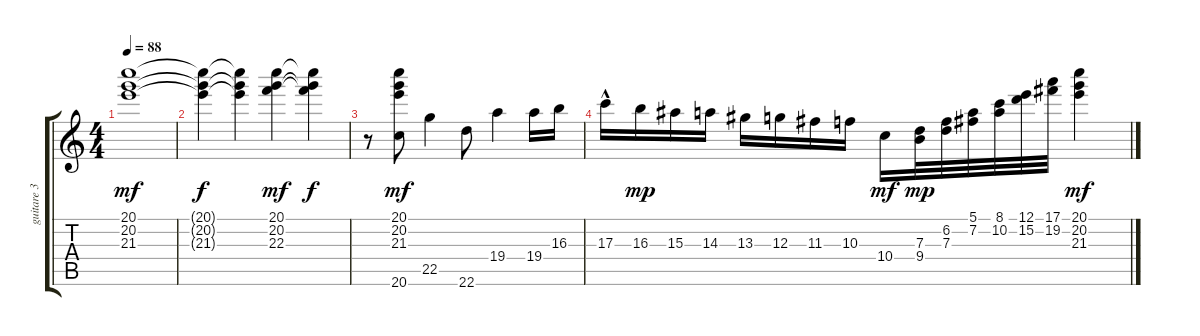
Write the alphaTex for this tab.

\track ("guitare 3" "guitare 3") {instrument electricguitarjazz}
\staff {score tabs}
\tuning (E4 B3 G3 D3 A2 E2) {hide}
\ts (4 4)
\tempo 88
\clef g2
\ks c
(20.1 20.2 21.3).1{dy mf} |
(20.1{t} 20.2{t} 21.3{t}).4{dy f} (20.1{t} 20.2{t} 21.3{t}).4 (20.1 20.2 22.3).4{dy mf} (20.1{t} 20.2{t} 22.3{t}).4{dy f} |
r.8 (20.1 20.2 21.3 20.6).8{dy mf} 22.5.4 22.6.8 19.4.4 19.4.16 16.3.16 |
17.3{hac}.16 16.3.16{dy mp} 15.3.16 14.3.16 13.3.16 12.3.16 11.3.16 10.3.16 10.4.16{dy mf} (7.3 9.4).32{dy mp} (6.2 7.3).32 (5.1 7.2).32 (8.1 10.2).32 (12.1 15.2).32 (17.1 19.2).32 (20.1 20.2 21.3).4{dy mf}
